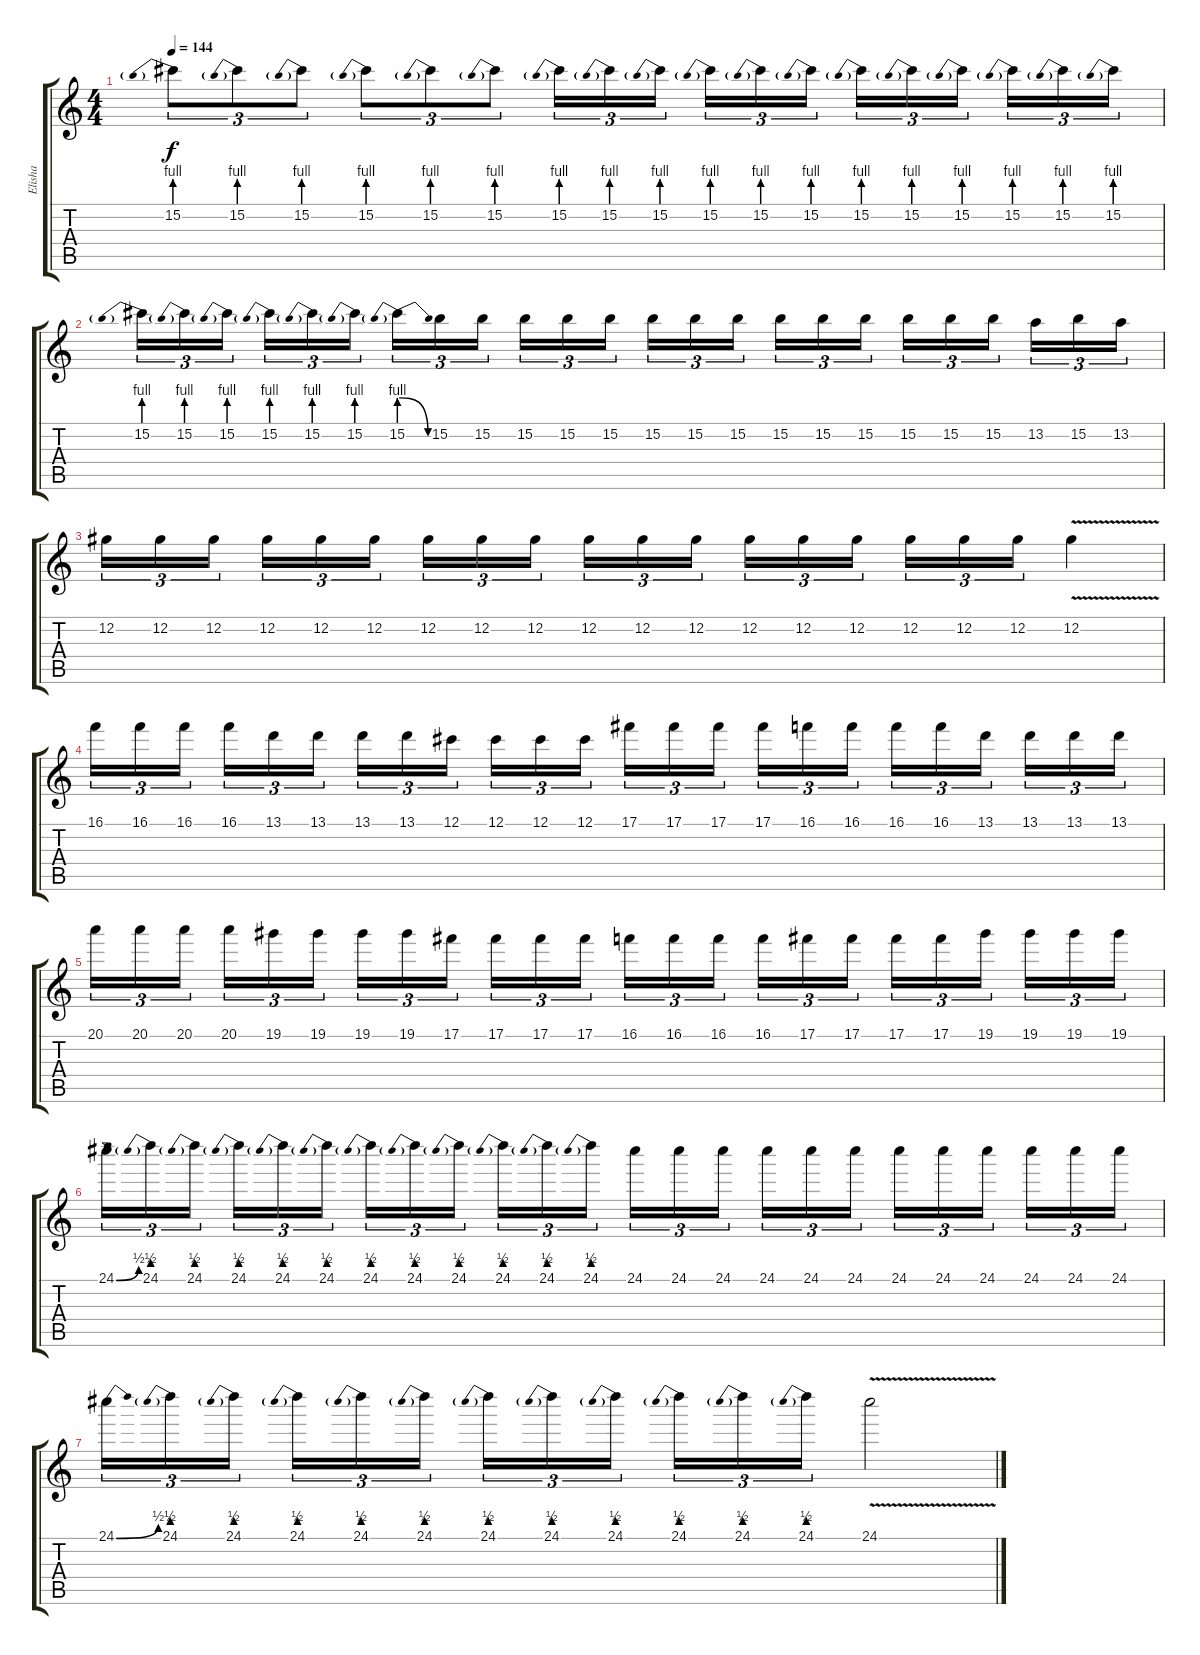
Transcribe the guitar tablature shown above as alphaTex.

\track ("Elisha" "Elisha") {instrument overdrivenguitar}
\staff {score tabs}
\tuning (Db4 Ab3 E3 B2 Gb2 B1) {hide}
\ts (4 4)
\tempo 144
\clef g2
\ks c
15.2{be (prebend 0 4 60 4)}.8{tu (3 2) dy f} 15.2{be (prebend 0 4 60 4)}.8{tu (3 2)} 15.2{be (prebend 0 4 60 4)}.8{tu (3 2)} 15.2{be (prebend 0 4 60 4)}.8{tu (3 2)} 15.2{be (prebend 0 4 60 4)}.8{tu (3 2)} 15.2{be (prebend 0 4 60 4)}.8{tu (3 2)} 15.2{be (prebend 0 4 60 4)}.16{tu (3 2)} 15.2{be (prebend 0 4 60 4)}.16{tu (3 2)} 15.2{be (prebend 0 4 60 4)}.16{tu (3 2) beam splitsecondary} 15.2{be (prebend 0 4 60 4)}.16{tu (3 2)} 15.2{be (prebend 0 4 60 4)}.16{tu (3 2)} 15.2{be (prebend 0 4 60 4)}.16{tu (3 2)} 15.2{be (prebend 0 4 60 4)}.16{tu (3 2)} 15.2{be (prebend 0 4 60 4)}.16{tu (3 2)} 15.2{be (prebend 0 4 60 4)}.16{tu (3 2) beam splitsecondary} 15.2{be (prebend 0 4 60 4)}.16{tu (3 2)} 15.2{be (prebend 0 4 60 4)}.16{tu (3 2)} 15.2{be (prebend 0 4 60 4)}.16{tu (3 2)} |
15.2{be (prebend 0 4 60 4)}.16{tu (3 2)} 15.2{be (prebend 0 4 60 4)}.16{tu (3 2)} 15.2{be (prebend 0 4 60 4)}.16{tu (3 2) beam splitsecondary} 15.2{be (prebend 0 4 60 4)}.16{tu (3 2)} 15.2{be (prebend 0 4 60 4)}.16{tu (3 2)} 15.2{be (prebend 0 4 60 4)}.16{tu (3 2)} 15.2{be (prebendrelease 0 4 60 0)}.16{tu (3 2)} 15.2.16{tu (3 2)} 15.2.16{tu (3 2) beam splitsecondary} 15.2.16{tu (3 2)} 15.2.16{tu (3 2)} 15.2.16{tu (3 2)} 15.2.16{tu (3 2)} 15.2.16{tu (3 2)} 15.2.16{tu (3 2) beam splitsecondary} 15.2.16{tu (3 2)} 15.2.16{tu (3 2)} 15.2.16{tu (3 2)} 15.2.16{tu (3 2)} 15.2.16{tu (3 2)} 15.2.16{tu (3 2) beam splitsecondary} 13.2.16{tu (3 2)} 15.2.16{tu (3 2)} 13.2.16{tu (3 2)} |
12.2.16{tu (3 2)} 12.2.16{tu (3 2)} 12.2.16{tu (3 2) beam splitsecondary} 12.2.16{tu (3 2)} 12.2.16{tu (3 2)} 12.2.16{tu (3 2)} 12.2.16{tu (3 2)} 12.2.16{tu (3 2)} 12.2.16{tu (3 2) beam splitsecondary} 12.2.16{tu (3 2)} 12.2.16{tu (3 2)} 12.2.16{tu (3 2)} 12.2.16{tu (3 2)} 12.2.16{tu (3 2)} 12.2.16{tu (3 2) beam splitsecondary} 12.2.16{tu (3 2)} 12.2.16{tu (3 2)} 12.2.16{tu (3 2)} 12.2{v}.4 |
16.1.16{tu (3 2)} 16.1.16{tu (3 2)} 16.1.16{tu (3 2) beam splitsecondary} 16.1.16{tu (3 2)} 13.1.16{tu (3 2)} 13.1.16{tu (3 2)} 13.1.16{tu (3 2)} 13.1.16{tu (3 2)} 12.1.16{tu (3 2) beam splitsecondary} 12.1.16{tu (3 2)} 12.1.16{tu (3 2)} 12.1.16{tu (3 2)} 17.1.16{tu (3 2)} 17.1.16{tu (3 2)} 17.1.16{tu (3 2) beam splitsecondary} 17.1.16{tu (3 2)} 16.1.16{tu (3 2)} 16.1.16{tu (3 2)} 16.1.16{tu (3 2)} 16.1.16{tu (3 2)} 13.1.16{tu (3 2) beam splitsecondary} 13.1.16{tu (3 2)} 13.1.16{tu (3 2)} 13.1.16{tu (3 2)} |
20.1.16{tu (3 2)} 20.1.16{tu (3 2)} 20.1.16{tu (3 2) beam splitsecondary} 20.1.16{tu (3 2)} 19.1.16{tu (3 2)} 19.1.16{tu (3 2)} 19.1.16{tu (3 2)} 19.1.16{tu (3 2)} 17.1.16{tu (3 2) beam splitsecondary} 17.1.16{tu (3 2)} 17.1.16{tu (3 2)} 17.1.16{tu (3 2)} 16.1.16{tu (3 2)} 16.1.16{tu (3 2)} 16.1.16{tu (3 2) beam splitsecondary} 16.1.16{tu (3 2)} 17.1.16{tu (3 2)} 17.1.16{tu (3 2)} 17.1.16{tu (3 2)} 17.1.16{tu (3 2)} 19.1.16{tu (3 2) beam splitsecondary} 19.1.16{tu (3 2)} 19.1.16{tu (3 2)} 19.1.16{tu (3 2)} |
24.1{be (bend 0 0 60 2)}.16{tu (3 2)} 24.1{be (prebend 0 2 60 2)}.16{tu (3 2)} 24.1{be (prebend 0 2 60 2)}.16{tu (3 2) beam splitsecondary} 24.1{be (prebend 0 2 60 2)}.16{tu (3 2)} 24.1{be (prebend 0 2 60 2)}.16{tu (3 2)} 24.1{be (prebend 0 2 60 2)}.16{tu (3 2)} 24.1{be (prebend 0 2 60 2)}.16{tu (3 2)} 24.1{be (prebend 0 2 60 2)}.16{tu (3 2)} 24.1{be (prebend 0 2 60 2)}.16{tu (3 2) beam splitsecondary} 24.1{be (prebend 0 2 60 2)}.16{tu (3 2)} 24.1{be (prebend 0 2 60 2)}.16{tu (3 2)} 24.1{be (prebend 0 2 60 2)}.16{tu (3 2)} 24.1.16{tu (3 2)} 24.1.16{tu (3 2)} 24.1.16{tu (3 2) beam splitsecondary} 24.1.16{tu (3 2)} 24.1.16{tu (3 2)} 24.1.16{tu (3 2)} 24.1.16{tu (3 2)} 24.1.16{tu (3 2)} 24.1.16{tu (3 2) beam splitsecondary} 24.1.16{tu (3 2)} 24.1.16{tu (3 2)} 24.1.16{tu (3 2)} |
24.1{be (bend 0 0 60 2)}.16{tu (3 2)} 24.1{be (prebend 0 2 60 2)}.16{tu (3 2)} 24.1{be (prebend 0 2 60 2)}.16{tu (3 2) beam splitsecondary} 24.1{be (prebend 0 2 60 2)}.16{tu (3 2)} 24.1{be (prebend 0 2 60 2)}.16{tu (3 2)} 24.1{be (prebend 0 2 60 2)}.16{tu (3 2)} 24.1{be (prebend 0 2 60 2)}.16{tu (3 2)} 24.1{be (prebend 0 2 60 2)}.16{tu (3 2)} 24.1{be (prebend 0 2 60 2)}.16{tu (3 2) beam splitsecondary} 24.1{be (prebend 0 2 60 2)}.16{tu (3 2)} 24.1{be (prebend 0 2 60 2)}.16{tu (3 2)} 24.1{be (prebend 0 2 60 2)}.16{tu (3 2)} 24.1{v}.2
